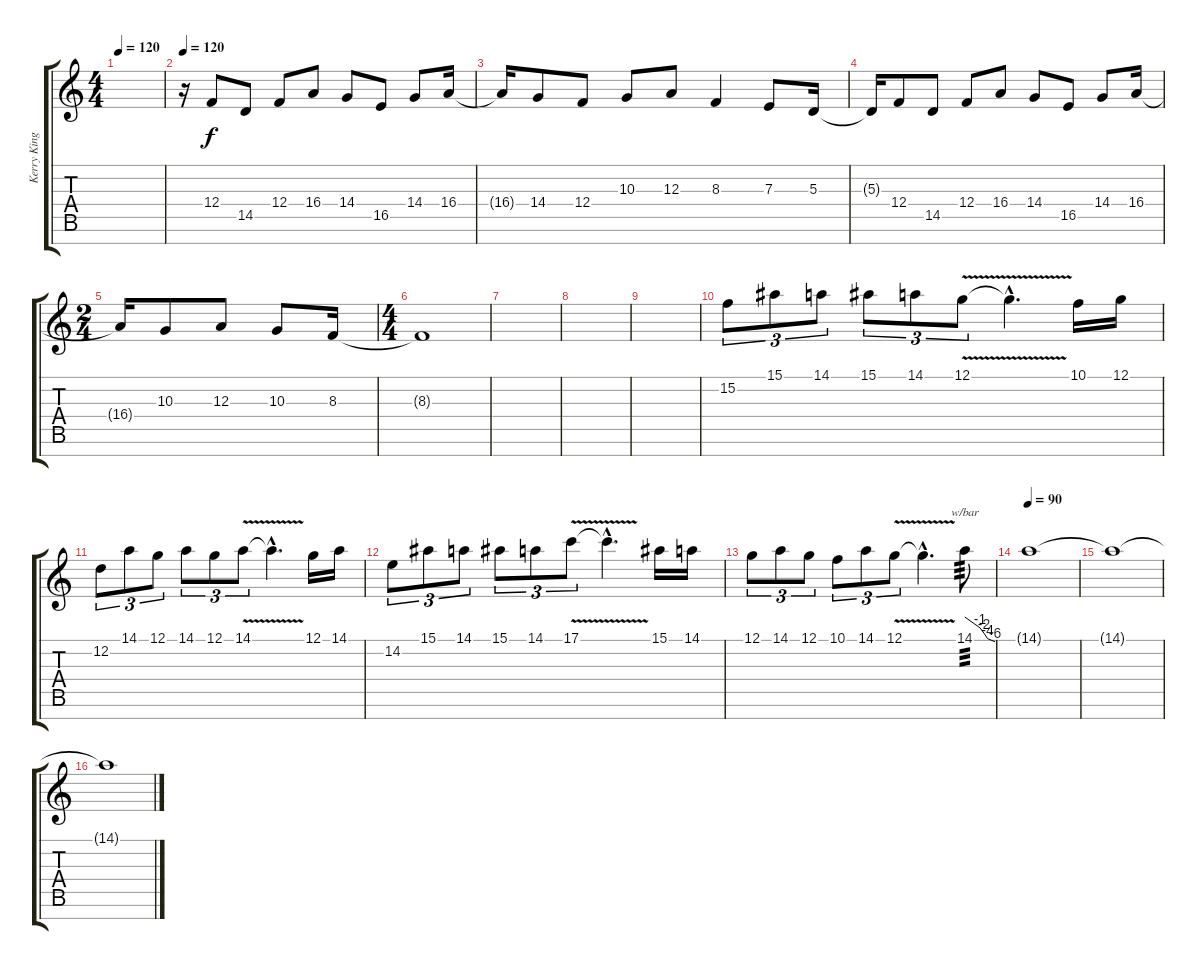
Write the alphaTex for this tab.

\track ("Kerry King - Piano" "Kerry King") {instrument brightacousticpiano}
\staff {score tabs}
\tuning (G4 D4 A3 F3 C3 G2 C2) {hide}
\ts (4 4)
\tempo 120
\clef g2
\ks c
|
\tempo 120
r.16 12.4.8 14.5.8 12.4.8 16.4.8 14.4.8 16.5.8 14.4.8 16.4.16 |
16.4{t}.16 14.4.8 12.4.8 10.3.8 12.3.8 8.3.4 7.3.8 5.3.16 |
5.3{t}.16 12.4.8 14.5.8 12.4.8 16.4.8 14.4.8 16.5.8 14.4.8 16.4.16 |
\ts (2 4)
16.4{t}.16 10.3.8 12.3.8 10.3.8 8.3.16 |
\ts (4 4)
8.3{t}.1 |
|
|
|
15.2.8{tu (3 2)} 15.1.8{tu (3 2)} 14.1.8{tu (3 2)} 15.1.8{tu (3 2)} 14.1.8{tu (3 2)} 12.1{v}.8{tu (3 2)} 12.1{hac t}.4{d} 10.1.16 12.1.16 |
12.2.8{tu (3 2)} 14.1.8{tu (3 2)} 12.1.8{tu (3 2)} 14.1.8{tu (3 2)} 12.1.8{tu (3 2)} 14.1{v}.8{tu (3 2)} 14.1{hac t}.4{d} 12.1.16 14.1.16 |
14.2.8{tu (3 2)} 15.1.8{tu (3 2)} 14.1.8{tu (3 2)} 15.1.8{tu (3 2)} 14.1.8{tu (3 2)} 17.1{v}.8{tu (3 2)} 17.1{hac t}.4{d} 15.1.16 14.1.16 |
12.1.8{tu (3 2)} 14.1.8{tu (3 2)} 12.1.8{tu (3 2)} 10.1.8{tu (3 2)} 14.1.8{tu (3 2)} 12.1{v}.8{tu (3 2)} 12.1{hac t}.4{d} 14.1.8{tbe (custom default 0 0 30 -4 38 -8 45 -16 60 -24) tp 3} |
\tempo 90
14.1{t}.1 |
14.1{t}.1 |
14.1{t}.1
